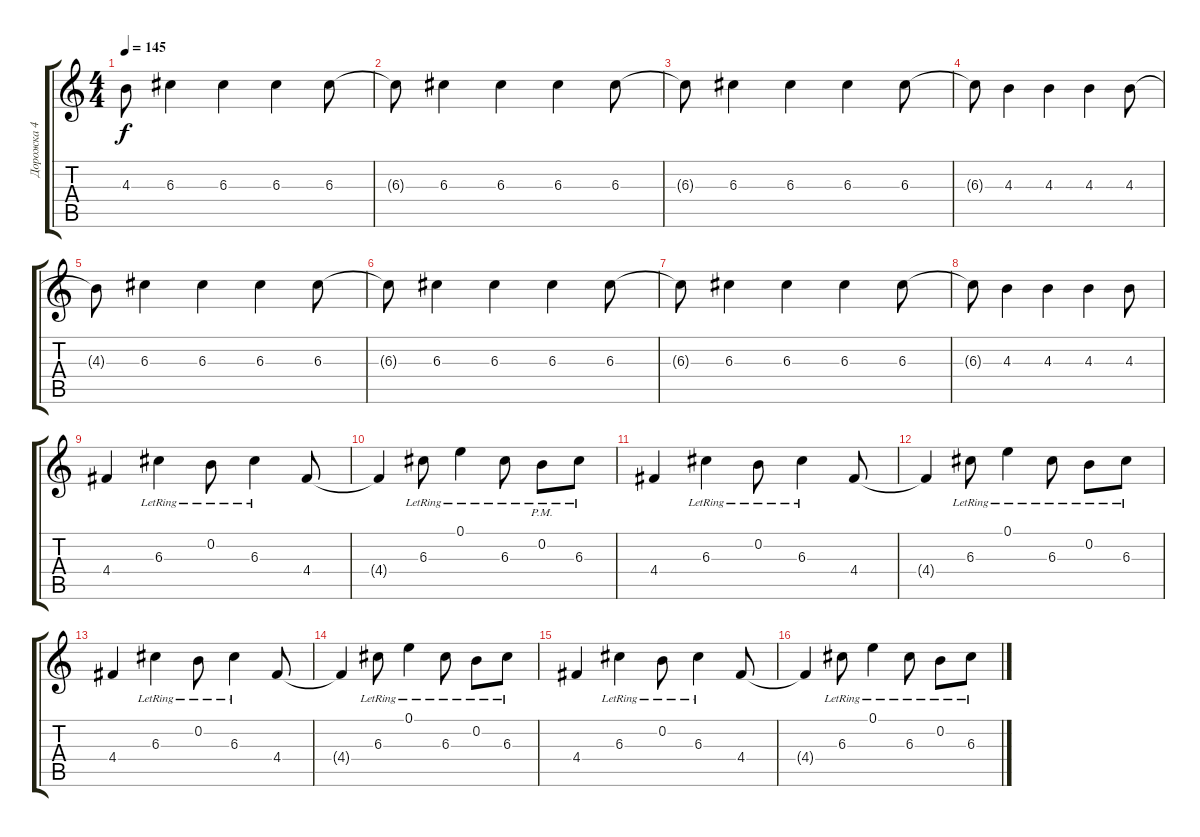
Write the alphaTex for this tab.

\track ("Дорожка 4" "Дорожка 4") {instrument electricguitarmuted}
\staff {score tabs}
\tuning (E4 B3 G3 D3 A2 E2) {hide}
\ts (4 4)
\tempo 145
\clef g2
\ks c
4.3{t}.8{dy f} 6.3.4 6.3.4 6.3.4 6.3.8 |
6.3{t}.8 6.3.4 6.3.4 6.3.4 6.3.8 |
6.3{t}.8 6.3.4 6.3.4 6.3.4 6.3.8 |
6.3{t}.8 4.3.4 4.3.4 4.3.4 4.3.8 |
4.3{t}.8 6.3.4 6.3.4 6.3.4 6.3.8 |
6.3{t}.8 6.3.4 6.3.4 6.3.4 6.3.8 |
6.3{t}.8 6.3.4 6.3.4 6.3.4 6.3.8 |
6.3{t}.8 4.3.4 4.3.4 4.3.4 4.3.8 |
4.4.4 6.3{lr}.4 0.2{lr}.8 6.3{lr}.4 4.4.8 |
4.4{t}.4 6.3{lr}.8 0.1{lr}.4 6.3{lr}.8 0.2{pm lr}.8 6.3{lr}.8 |
4.4.4 6.3{lr}.4 0.2{lr}.8 6.3{lr}.4 4.4.8 |
4.4{t}.4 6.3{lr}.8 0.1{lr}.4 6.3{lr}.8 0.2{lr}.8 6.3{lr}.8 |
4.4.4 6.3{lr}.4 0.2{lr}.8 6.3{lr}.4 4.4.8 |
4.4{t}.4 6.3{lr}.8 0.1{lr}.4 6.3{lr}.8 0.2{lr}.8 6.3{lr}.8 |
4.4.4 6.3{lr}.4 0.2{lr}.8 6.3{lr}.4 4.4.8 |
4.4{t}.4 6.3{lr}.8 0.1{lr}.4 6.3{lr}.8 0.2{lr}.8 6.3{lr}.8
